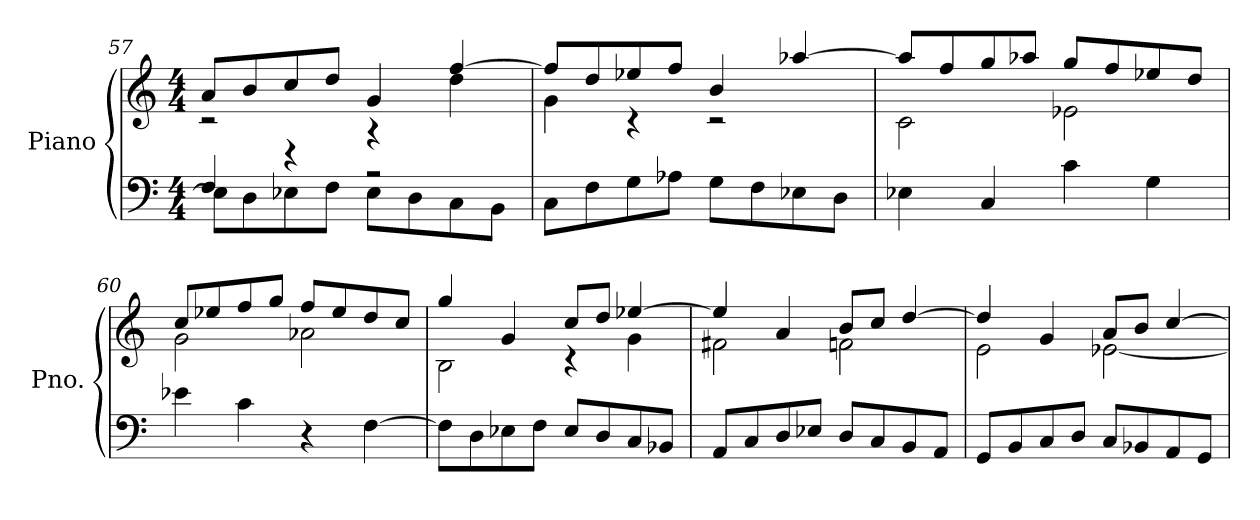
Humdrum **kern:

**kern	**kern
*part1	*part1
*staff2	*staff1
*I"Piano	*
*I'Pno.	*
*clefF4	*clefG2
*k[]	*k[]
*M4/4	*M4/4
=57	=57
*^	*^
4F/	8E-\L]	8a/L	2r
.	8D\	8b/	.
4r	8E-X\	8cc/	.
.	8F\J	8dd/J	.
2r	8E-\L	4g/	4r
.	8D\	.	.
.	8C\	[4ff/	4dd\
.	8BB\J	.	.
*v	*v	*	*
=58	=58	=58
8C\L	8ff/L]	4g\
8F\	8dd/	.
8G\	8ee-X/	4r
8A-X\J	8ff/J	.
8G\L	4b/	2r
8F\	.	.
8E-X\	[4aa-X/	.
8D\J	.	.
=59	=59	=59
4E-X\	8aa-/L]	2c\
.	8ff/	.
4C/	8gg/	.
.	8aa-X/J	.
4c\	8gg/L	2e-X\
.	8ff/	.
4G\	8ee-X/	.
.	8dd/J	.
=60	=60	=60
4e-X\	8cc/L	2g\
.	8ee-X/	.
4c\	8ff/	.
.	8gg/J	.
4r	8ff/L	2a-X\
.	8ee-/	.
[4F\	8dd/	.
.	8cc/J	.
=61	=61	=61
8F\L]	4gg/	2B\
8D\	.	.
8E-X\	4g/	.
8F\J	.	.
8E-/L	8cc/L	4r
8D/	8dd/J	.
8C/	[4ee-X/	4g\
8BB-X/J	.	.
=62	=62	=62
8AA/L	4ee-/]	2f#X\
8C/	.	.
8D/	4a/	.
8E-X/J	.	.
8D/L	8b/L	2fn\
8C/	8cc/J	.
8BB/	[4dd/	.
8AA/J	.	.
=63	=63	=63
8GG/L	4dd/]	2e\
8BB/	.	.
8C/	4g/	.
8D/J	.	.
8C/L	8a/L	[2e-X\
8BB-X/	8b/J	.
8AA/	[4cc/	.
8GG/J	.	.
*	*v	*v
=	=
*-	*-
